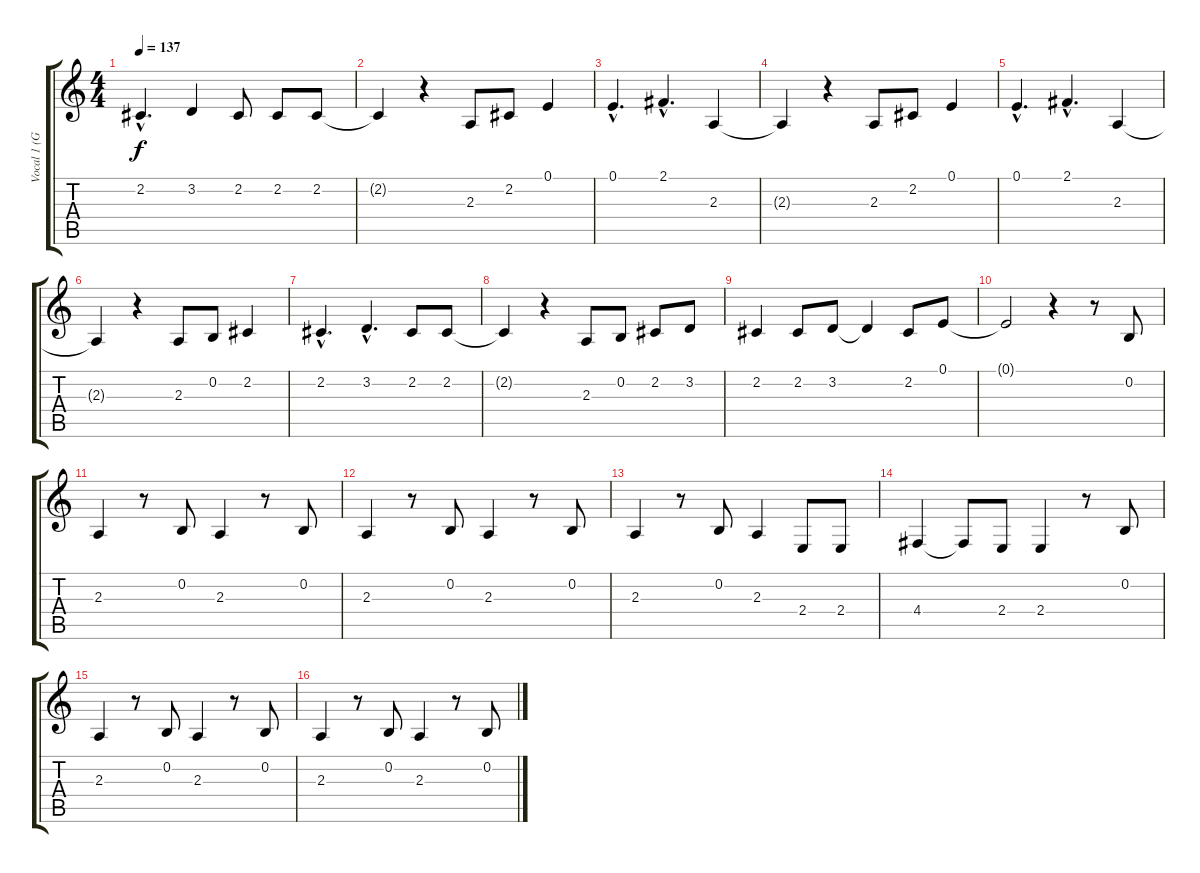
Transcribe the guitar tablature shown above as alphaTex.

\track ("Vocal 1 (Gotou)" "Vocal 1 (G") {instrument flute}
\staff {score tabs}
\tuning (E4 B3 G3 D3 A2 E2) {hide}
\ts (4 4)
\tempo 137
\clef g2
\ks c
2.2{hac}.4{d dy f} 3.2.4 2.2.8 2.2.8 2.2.8 |
2.2{t}.4 r.4 2.3.8 2.2.8 0.1.4 |
0.1{hac}.4{d} 2.1{hac}.4{d} 2.3.4 |
2.3{t}.4 r.4 2.3.8 2.2.8 0.1.4 |
0.1{hac}.4{d} 2.1{hac}.4{d} 2.3.4 |
2.3{t}.4 r.4 2.3.8 0.2.8 2.2.4 |
2.2{hac}.4{d} 3.2{hac}.4{d} 2.2.8 2.2.8 |
2.2{t}.4 r.4 2.3.8 0.2.8 2.2.8 3.2.8 |
2.2.4 2.2.8 3.2.8 3.2{t}.4 2.2.8 0.1.8 |
0.1{t}.2 r.4 r.8 0.2.8 |
2.3.4 r.8 0.2.8 2.3.4 r.8 0.2.8 |
2.3.4 r.8 0.2.8 2.3.4 r.8 0.2.8 |
2.3.4 r.8 0.2.8 2.3.4 2.4.8 2.4.8 |
4.4.4 4.4{t}.8 2.4.8 2.4.4 r.8 0.2.8 |
2.3.4 r.8 0.2.8 2.3.4 r.8 0.2.8 |
2.3.4 r.8 0.2.8 2.3.4 r.8 0.2.8
